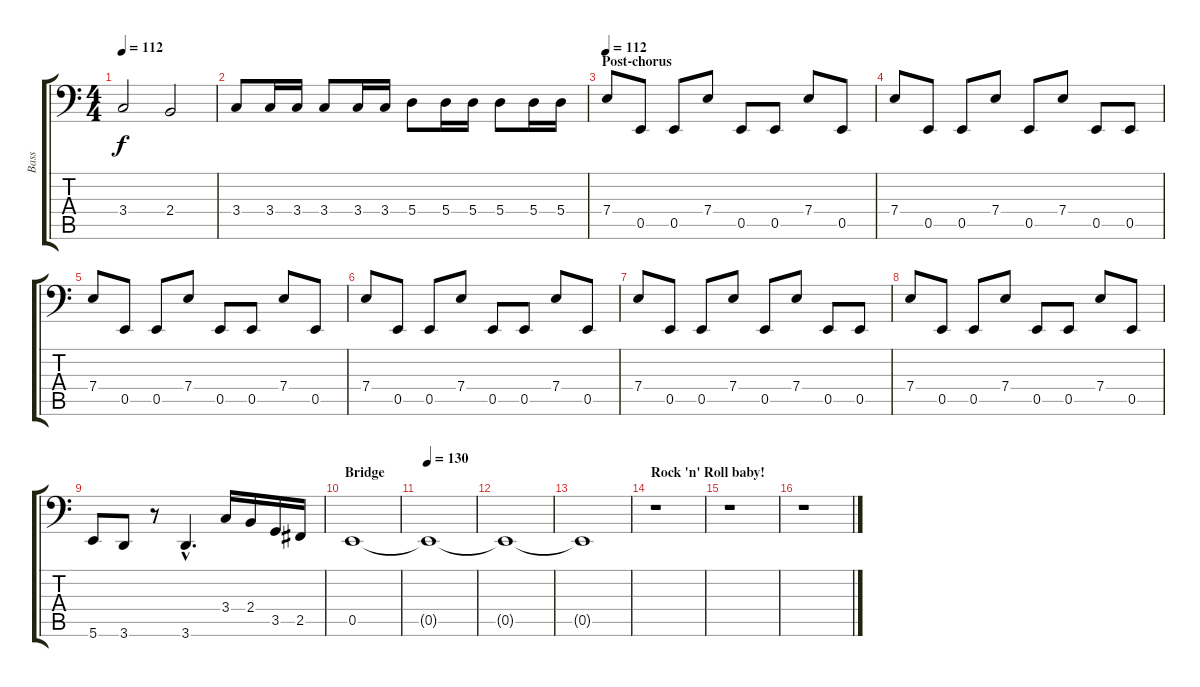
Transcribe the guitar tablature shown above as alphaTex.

\track ("Bass" "Bass") {instrument electricbassfinger}
\staff {score tabs}
\tuning (C3 G2 D2 A1 E1 B0) {hide}
\ts (4 4)
\tempo 112
\clef f4
\ks c
3.4.2{dy f} 2.4.2 |
3.4.8 3.4.16 3.4.16 3.4.8 3.4.16 3.4.16 5.4.8 5.4.16 5.4.16 5.4.8 5.4.16 5.4.16 |
\section ("" "Post-chorus")
\tempo 112
7.4.8 0.5.8 0.5.8 7.4.8 0.5.8 0.5.8 7.4.8 0.5.8 |
7.4.8 0.5.8 0.5.8 7.4.8 0.5.8 7.4.8 0.5.8 0.5.8 |
7.4.8 0.5.8 0.5.8 7.4.8 0.5.8 0.5.8 7.4.8 0.5.8 |
7.4.8 0.5.8 0.5.8 7.4.8 0.5.8 0.5.8 7.4.8 0.5.8 |
7.4.8 0.5.8 0.5.8 7.4.8 0.5.8 7.4.8 0.5.8 0.5.8 |
7.4.8 0.5.8 0.5.8 7.4.8 0.5.8 0.5.8 7.4.8 0.5.8 |
5.6.8 3.6.8 r.8 3.6{hac}.4{d} 3.4.16 2.4.16 3.5.16 2.5.16 |
\section ("" "Bridge")
0.5.1 |
\tempo 130
0.5{t}.1 |
0.5{t}.1 |
0.5{t}.1 |
\section ("" "Rock 'n' Roll baby!")
r.1 |
r.1 |
r.1
